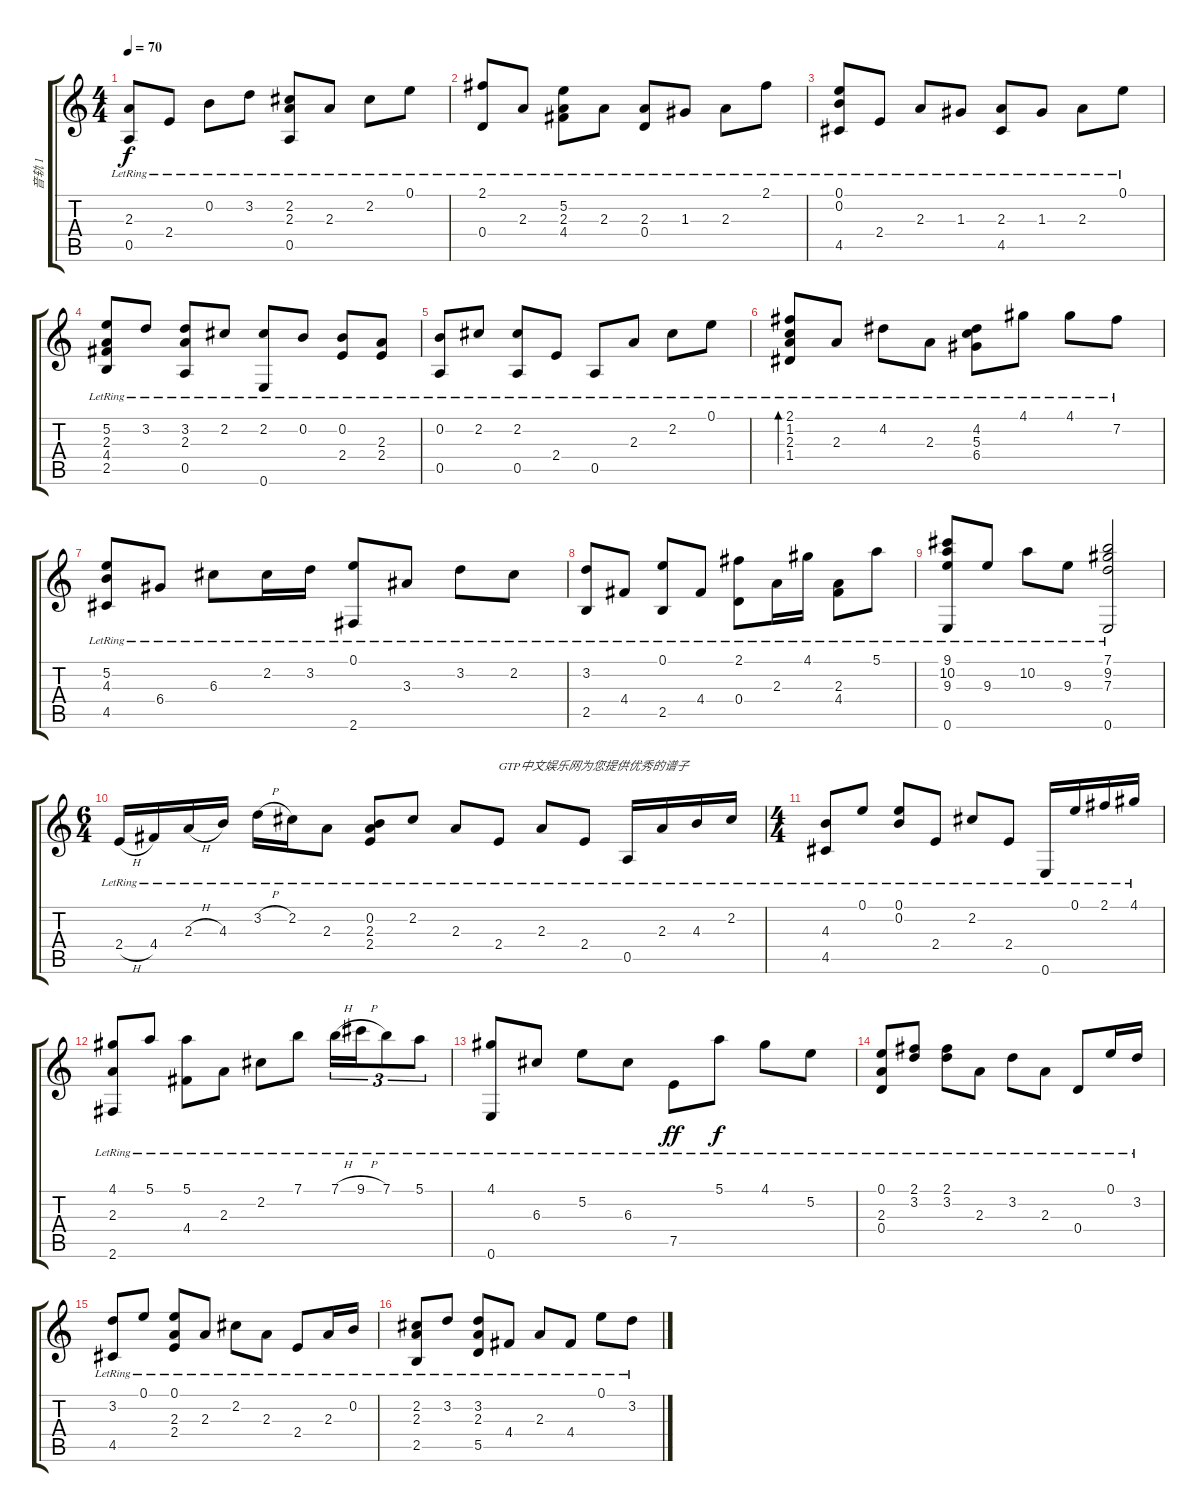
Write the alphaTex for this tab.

\track ("音轨 1" "音轨 1") {instrument acousticguitarsteel}
\staff {score tabs}
\tuning (E4 B3 G3 D3 A2 E2) {hide}
\ts (4 4)
\tempo 70
\clef g2
\ks c
(2.3{lr} 0.5{lr}).8{dy f} 2.4{lr}.8 0.2{lr}.8 3.2{lr}.8 (2.2{lr} 2.3 0.5).8 2.3{lr}.8 2.2{lr}.8 0.1{lr}.8 |
(2.1{lr} 0.4{lr}).8 2.3{lr}.8 (5.2{lr} 2.3 4.4).8 2.3{lr}.8 (2.3{lr} 0.4).8 1.3{lr}.8 2.3{lr}.8 2.1{lr}.8 |
(0.1{lr} 0.2{lr} 4.5{lr}).8 2.4{lr}.8 2.3{lr}.8 1.3{lr}.8 (2.3{lr} 4.5).8 1.3{lr}.8 2.3{lr}.8 0.1{lr}.8 |
(5.2{lr} 2.3{lr} 4.4{lr} 2.5{lr}).8 3.2{lr}.8 (3.2{lr} 2.3{lr} 0.5{lr}).8 2.2{lr}.8 (2.2{lr} 0.6{lr}).8 0.2{lr}.8 (0.2{lr} 2.4{lr}).8 (2.3{lr} 2.4{lr}).8 |
(0.2{lr} 0.5).8 2.2{lr}.8 (2.2{lr} 0.5).8 2.4{lr}.8 0.5{lr}.8 2.3{lr}.8 2.2{lr}.8 0.1{lr}.8 |
(2.1{lr} 1.2 2.3 1.4{lr}).8{bd 240} 2.3{lr}.8 4.2{lr}.8 2.3{lr}.8 (4.2{lr} 5.3{lr} 6.4).8 4.1{lr}.8 4.1{lr}.8 7.2{lr}.8 |
(5.2{lr} 4.3 4.5).8 6.4{lr}.8 6.3{lr}.8 2.2{lr}.16 3.2{lr}.16 (0.1{lr} 2.6{lr}).8 3.3{lr}.8 3.2{lr}.8 2.2{lr}.8 |
(3.2{lr} 2.5{lr}).8 4.4{lr}.8 (0.1{lr} 2.5).8 4.4{lr}.8 (2.1{lr} 0.4{lr}).8 2.3{lr}.16 4.1{lr}.16 (2.3 4.4{lr}).8 5.1{lr}.8 |
(9.1{lr} 10.2 9.3 0.6).8 9.3{lr}.8 10.2{lr}.8 9.3{lr}.8 (7.1{lr} 9.2 7.3 0.6).2 |
\ts (6 4)
2.4{h lr}.16 4.4{lr}.16 2.3{h lr}.16 4.3{lr}.16 3.2{h lr}.16 2.2{lr}.16 2.3{lr}.8 (0.2{lr} 2.3 2.4).8 2.2{lr}.8 2.3{lr}.8 2.4{lr}.8{txt "GTP中文娱乐网为您提供优秀的谱子"} 2.3{lr}.8 2.4{lr}.8 0.5{lr}.16 2.3{lr}.16 4.3{lr}.16 2.2{lr}.16 |
\ts (4 4)
(4.3{lr} 4.5{lr}).8 0.1{lr}.8 (0.1{lr} 0.2).8 2.4{lr}.8 2.2{lr}.8 2.4{lr}.8 0.6{lr}.16 0.1{lr}.16 2.1{lr}.16 4.1{lr}.16 |
(4.1{lr} 2.3{lr} 2.6{lr}).8 5.1{lr}.8 (5.1{lr} 4.4{lr}).8 2.3{lr}.8 2.2{lr}.8 7.1{lr}.8 7.1{h lr}.16{tu (3 2)} 9.1{h lr}.16{tu (3 2)} 7.1{lr}.8{tu (3 2)} 5.1{lr}.8{tu (3 2)} |
(4.1{lr} 0.6).8 6.3{lr}.8 5.2{lr}.8 6.3{lr}.8 7.5{lr}.8{dy ff} 5.1{lr}.8{dy f} 4.1{lr}.8 5.2{lr}.8 |
(0.1{lr} 2.3{lr} 0.4{lr}).8 (2.1{lr} 3.2).8 (2.1{lr} 3.2).8 2.3{lr}.8 3.2{lr}.8 2.3{lr}.8 0.4{lr}.8 0.1{lr}.16 3.2{lr}.16 |
(3.2{lr} 4.5{lr}).8 0.1{lr}.8 (0.1{lr} 2.3{lr} 2.4{lr}).8 2.3{lr}.8 2.2{lr}.8 2.3{lr}.8 2.4{lr}.8 2.3{lr}.16 0.2{lr}.16 |
(2.2{lr} 2.3{lr} 2.5{lr}).8 3.2{lr}.8 (3.2{lr} 2.3{lr} 5.5).8 4.4{lr}.8 2.3{lr}.8 4.4{lr}.8 0.1{lr}.8 3.2{lr}.8
